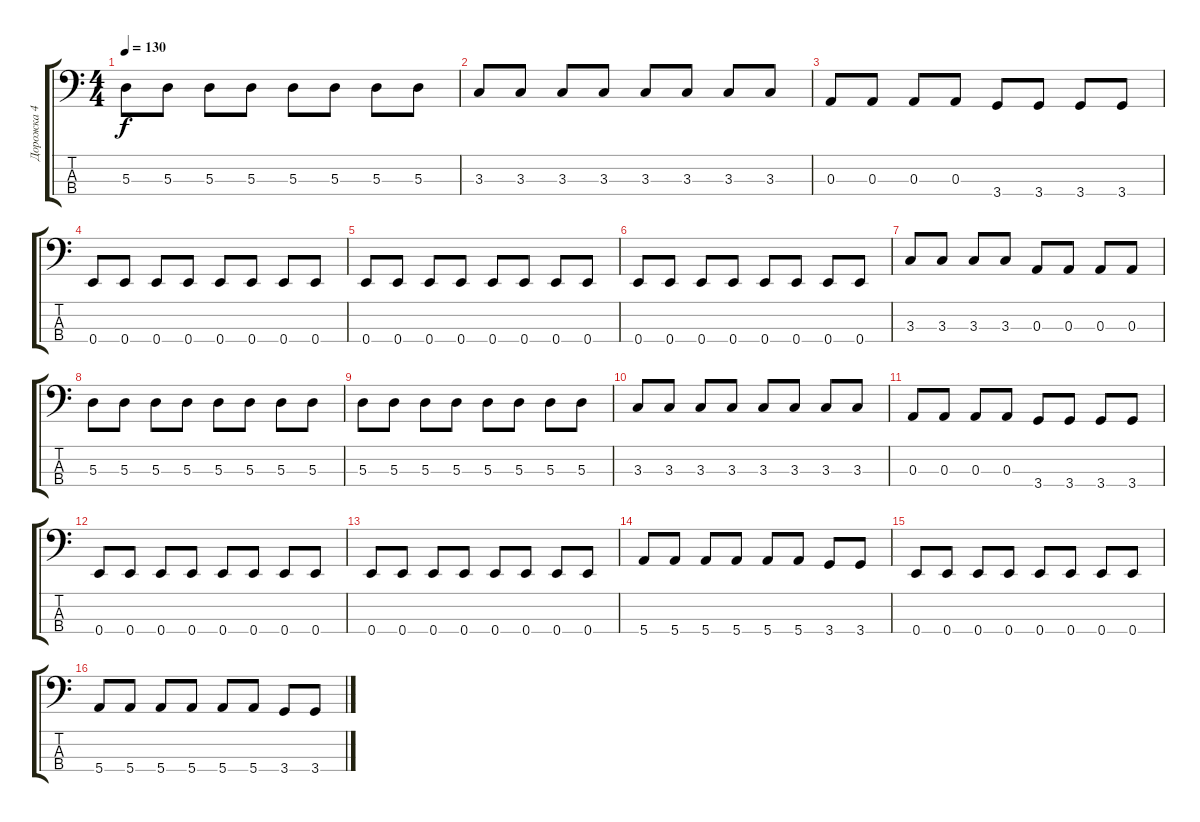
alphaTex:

\track ("Дорожка 4" "Дорожка 4") {instrument electricbassfinger}
\staff {score tabs}
\tuning (G2 D2 A1 E1) {hide}
\ts (4 4)
\tempo 130
\clef f4
\ks c
5.3.8{dy f} 5.3.8 5.3.8 5.3.8 5.3.8 5.3.8 5.3.8 5.3.8 |
3.3.8 3.3.8 3.3.8 3.3.8 3.3.8 3.3.8 3.3.8 3.3.8 |
0.3.8 0.3.8 0.3.8 0.3.8 3.4.8 3.4.8 3.4.8 3.4.8 |
0.4.8 0.4.8 0.4.8 0.4.8 0.4.8 0.4.8 0.4.8 0.4.8 |
0.4.8 0.4.8 0.4.8 0.4.8 0.4.8 0.4.8 0.4.8 0.4.8 |
0.4.8 0.4.8 0.4.8 0.4.8 0.4.8 0.4.8 0.4.8 0.4.8 |
3.3.8 3.3.8 3.3.8 3.3.8 0.3.8 0.3.8 0.3.8 0.3.8 |
5.3.8 5.3.8 5.3.8 5.3.8 5.3.8 5.3.8 5.3.8 5.3.8 |
5.3.8 5.3.8 5.3.8 5.3.8 5.3.8 5.3.8 5.3.8 5.3.8 |
3.3.8 3.3.8 3.3.8 3.3.8 3.3.8 3.3.8 3.3.8 3.3.8 |
0.3.8 0.3.8 0.3.8 0.3.8 3.4.8 3.4.8 3.4.8 3.4.8 |
0.4.8 0.4.8 0.4.8 0.4.8 0.4.8 0.4.8 0.4.8 0.4.8 |
0.4.8 0.4.8 0.4.8 0.4.8 0.4.8 0.4.8 0.4.8 0.4.8 |
5.4.8 5.4.8 5.4.8 5.4.8 5.4.8 5.4.8 3.4.8 3.4.8 |
0.4.8 0.4.8 0.4.8 0.4.8 0.4.8 0.4.8 0.4.8 0.4.8 |
5.4.8 5.4.8 5.4.8 5.4.8 5.4.8 5.4.8 3.4.8 3.4.8
